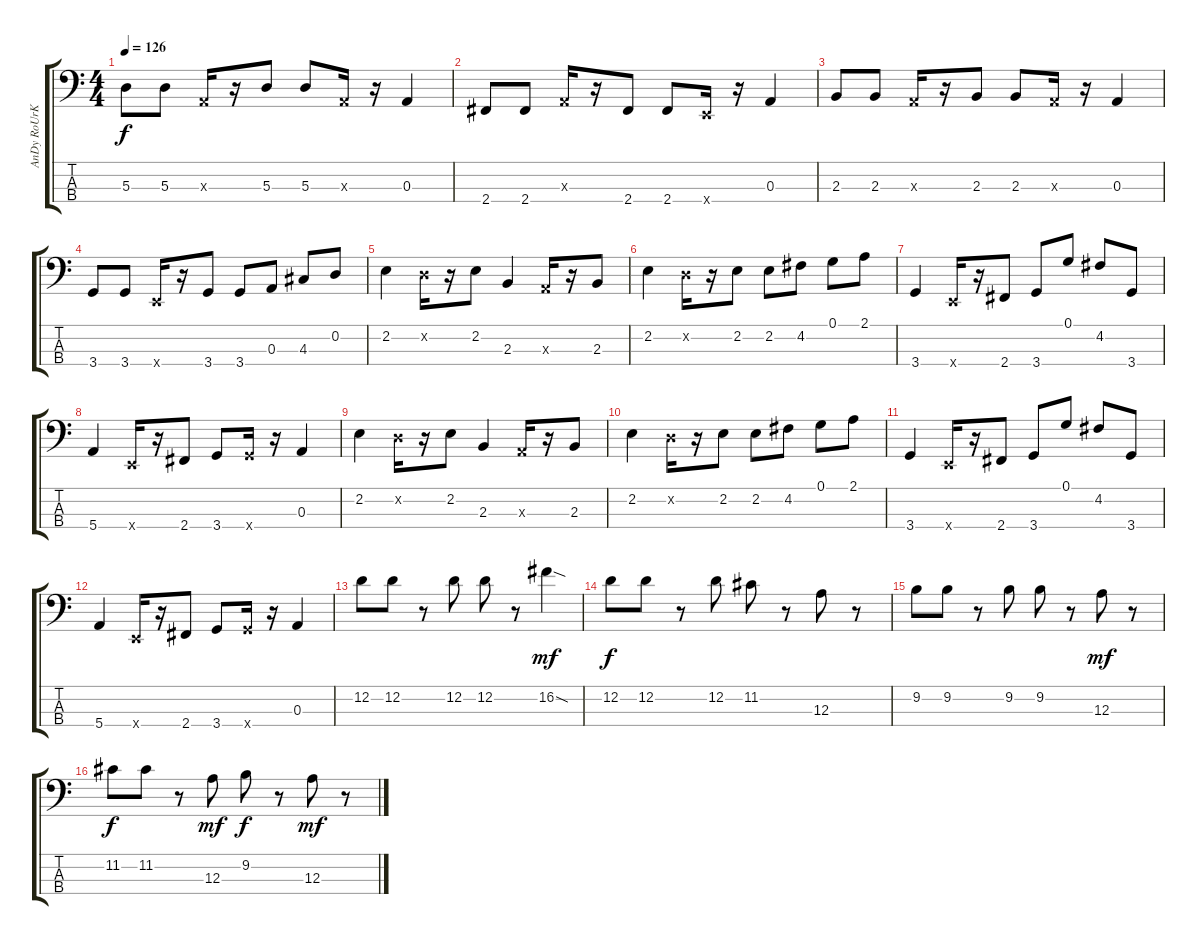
\track ("AnDy RoUrKe" "AnDy RoUrK") {instrument electricbasspick}
\staff {score tabs}
\tuning (G2 D2 A1 E1) {hide}
\ts (4 4)
\tempo 126
\clef f4
\ks c
5.3.8{dy f} 5.3.8 0.3{x}.16 r.16 5.3.8 5.3.8 0.3{x}.16 r.16 0.3.4 |
2.4.8 2.4.8 0.3{x}.16 r.16 2.4.8 2.4.8 0.4{x}.16 r.16 0.3.4 |
2.3.8 2.3.8 0.3{x}.16 r.16 2.3.8 2.3.8 0.3{x}.16 r.16 0.3.4 |
3.4.8 3.4.8 0.4{x}.16 r.16 3.4.8 3.4.8 0.3.8 4.3.8 0.2.8 |
2.2.4 0.2{x}.16 r.16 2.2.8 2.3.4 0.3{x}.16 r.16 2.3.8 |
2.2.4 0.2{x}.16 r.16 2.2.8 2.2.8 4.2.8 0.1.8 2.1.8 |
3.4.4 0.4{x}.16 r.16 2.4.8 3.4.8 0.1.8 4.2.8 3.4.8 |
5.4.4 0.4{x}.16 r.16 2.4.8 3.4.8 3.4{x}.16 r.16 0.3.4 |
2.2.4 0.2{x}.16 r.16 2.2.8 2.3.4 0.3{x}.16 r.16 2.3.8 |
2.2.4 0.2{x}.16 r.16 2.2.8 2.2.8 4.2.8 0.1.8 2.1.8 |
3.4.4 0.4{x}.16 r.16 2.4.8 3.4.8 0.1.8 4.2.8 3.4.8 |
5.4.4 0.4{x}.16 r.16 2.4.8 3.4.8 3.4{x}.16 r.16 0.3.4 |
12.2.8{volume 10} 12.2.8 r.8 12.2.8 12.2.8 r.8 16.2{sod}.4{dy mf volume 10} |
12.2.8{dy f volume 10} 12.2.8 r.8 12.2.8 11.2.8 r.8 12.3.8 r.8 |
9.2.8 9.2.8 r.8 9.2.8 9.2.8 r.8 12.3.8{dy mf} r.8 |
11.2.8{dy f} 11.2.8 r.8 12.3.8{dy mf} 9.2.8{dy f} r.8 12.3.8{dy mf} r.8
